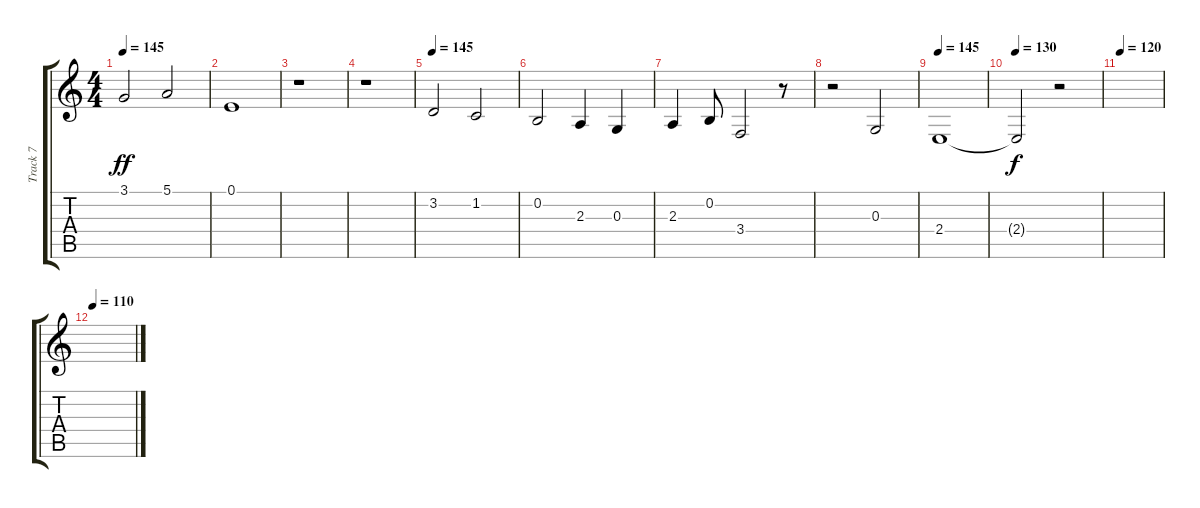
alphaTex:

\track ("Track 7" "Track 7") {instrument lead2sawtooth}
\staff {score tabs}
\tuning (E4 B3 G3 D3 A2 E2) {hide}
\ts (4 4)
\tempo 145
\clef g2
\ks c
3.1.2{dy ff} 5.1.2 |
0.1.1 |
r.1 |
r.1 |
\tempo 145
3.2.2 1.2.2 |
0.2.2 2.3.4 0.3.4 |
2.3.4 0.2.8 3.4.2 r.8 |
r.2 0.3.2 |
\tempo 145
2.4.1 |
\tempo 130
2.4{t}.2{dy f} r.2 |
\tempo 120
|
\tempo 110
